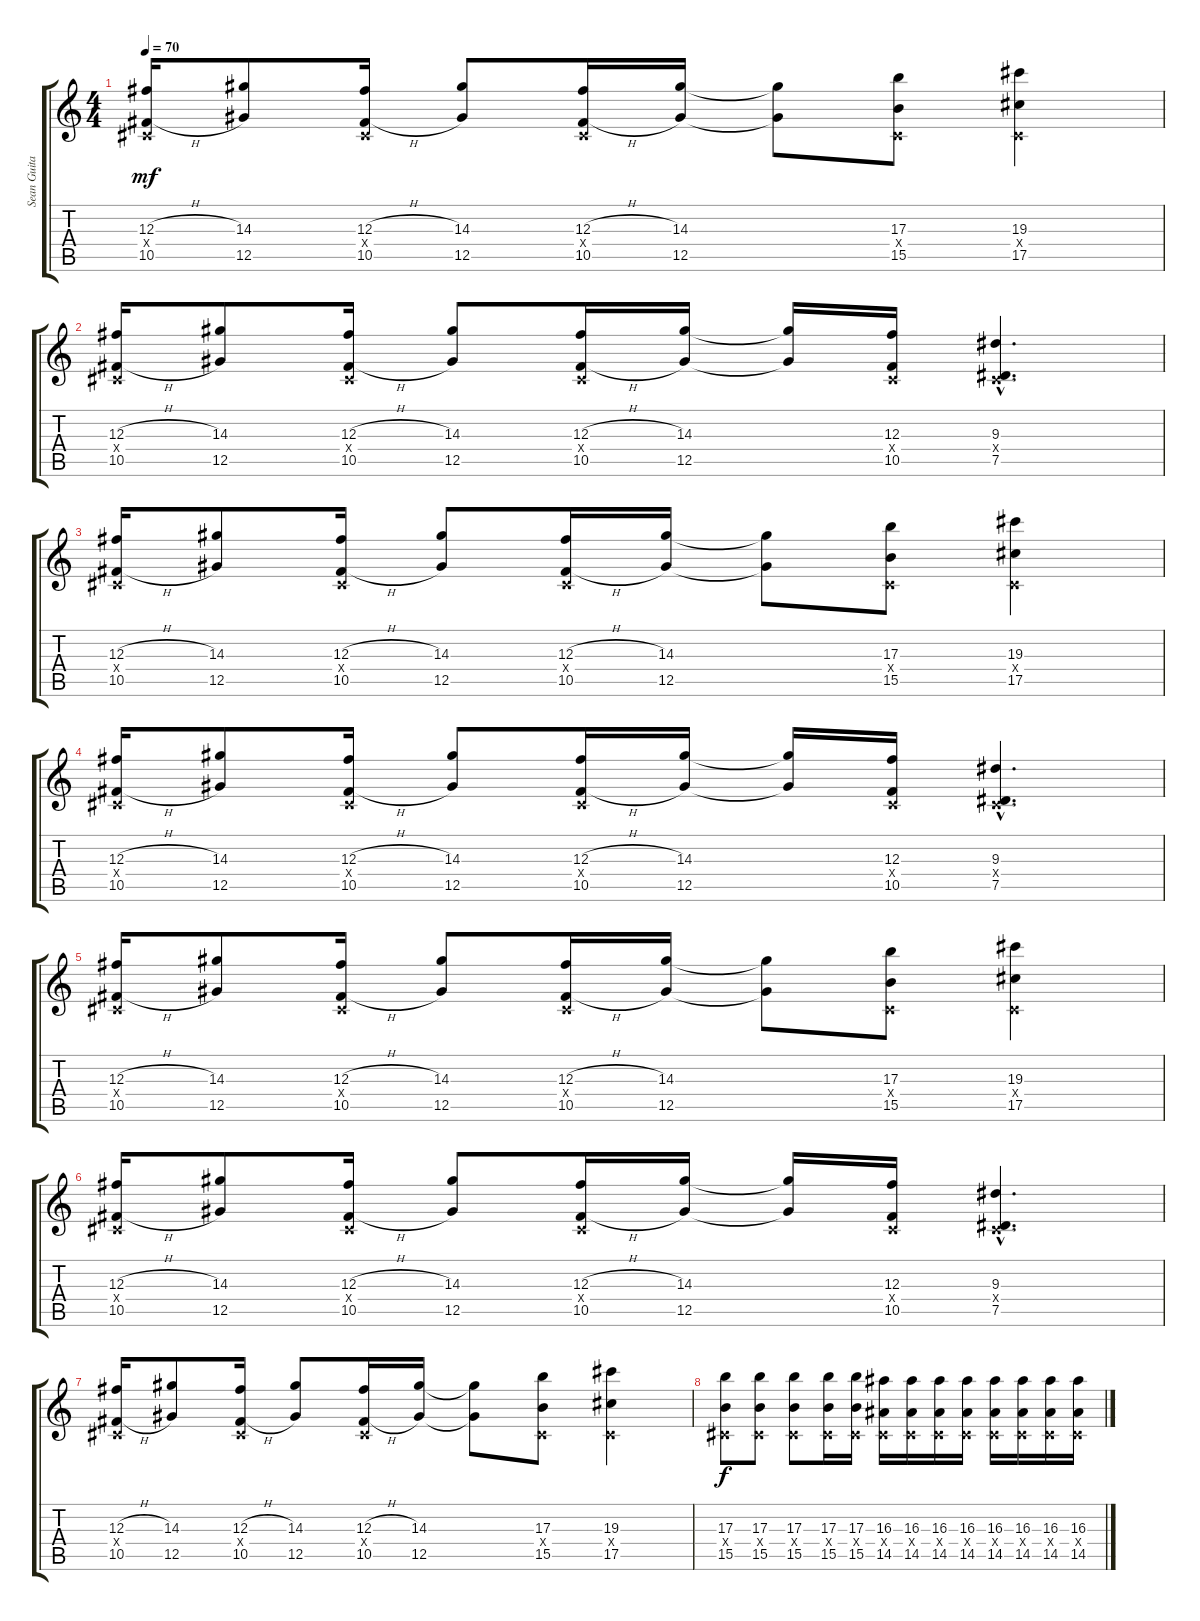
\track ("Sean Guitar" "Sean Guita") {instrument distortionguitar}
\staff {score tabs}
\tuning (Eb4 Bb3 Gb3 Db3 Ab2 Eb2) {hide}
\ts (4 4)
\tempo 70
\clef g2
\ks c
(12.3{h} 0.4{x} 10.5{h}).16{dy mf} (14.3 12.5).8 (12.3{h} 0.4{x} 10.5{h}).16 (14.3 12.5).8 (12.3{h} 0.4{x} 10.5{h}).16 (14.3 12.5).16 (14.3{t} 12.5{t}).8 (17.3 0.4{x} 15.5).8 (19.3 0.4{x} 17.5).4 |
(12.3{h} 0.4{x} 10.5{h}).16{volume 10} (14.3 12.5).8 (12.3{h} 0.4{x} 10.5{h}).16 (14.3 12.5).8 (12.3{h} 0.4{x} 10.5{h}).16 (14.3 12.5).16 (14.3{t} 12.5{t}).16 (12.3 0.4{x} 10.5).16 (9.3{hac} 0.4{hac x} 7.5{hac}).4{d} |
(12.3{h} 0.4{x} 10.5{h}).16 (14.3 12.5).8 (12.3{h} 0.4{x} 10.5{h}).16 (14.3 12.5).8 (12.3{h} 0.4{x} 10.5{h}).16 (14.3 12.5).16 (14.3{t} 12.5{t}).8 (17.3 0.4{x} 15.5).8 (19.3 0.4{x} 17.5).4 |
(12.3{h} 0.4{x} 10.5{h}).16{volume 10} (14.3 12.5).8 (12.3{h} 0.4{x} 10.5{h}).16 (14.3 12.5).8 (12.3{h} 0.4{x} 10.5{h}).16 (14.3 12.5).16 (14.3{t} 12.5{t}).16 (12.3 0.4{x} 10.5).16 (9.3{hac} 0.4{hac x} 7.5{hac}).4{d} |
(12.3{h} 0.4{x} 10.5{h}).16 (14.3 12.5).8 (12.3{h} 0.4{x} 10.5{h}).16 (14.3 12.5).8 (12.3{h} 0.4{x} 10.5{h}).16 (14.3 12.5).16 (14.3{t} 12.5{t}).8 (17.3 0.4{x} 15.5).8 (19.3 0.4{x} 17.5).4 |
(12.3{h} 0.4{x} 10.5{h}).16{volume 10} (14.3 12.5).8 (12.3{h} 0.4{x} 10.5{h}).16 (14.3 12.5).8 (12.3{h} 0.4{x} 10.5{h}).16 (14.3 12.5).16 (14.3{t} 12.5{t}).16 (12.3 0.4{x} 10.5).16 (9.3{hac} 0.4{hac x} 7.5{hac}).4{d} |
(12.3{h} 0.4{x} 10.5{h}).16 (14.3 12.5).8 (12.3{h} 0.4{x} 10.5{h}).16 (14.3 12.5).8 (12.3{h} 0.4{x} 10.5{h}).16 (14.3 12.5).16 (14.3{t} 12.5{t}).8 (17.3 0.4{x} 15.5).8 (19.3 0.4{x} 17.5).4 |
(17.3 0.4{x} 15.5).8{dy f} (17.3 0.4{x} 15.5).8 (17.3 0.4{x} 15.5).8 (17.3 0.4{x} 15.5).16 (17.3 0.4{x} 15.5).16 (16.3 0.4{x} 14.5).16 (16.3 0.4{x} 14.5).16 (16.3 0.4{x} 14.5).16 (16.3 0.4{x} 14.5).16 (16.3 0.4{x} 14.5).16 (16.3 0.4{x} 14.5).16 (16.3 0.4{x} 14.5).16 (16.3 0.4{x} 14.5).16
